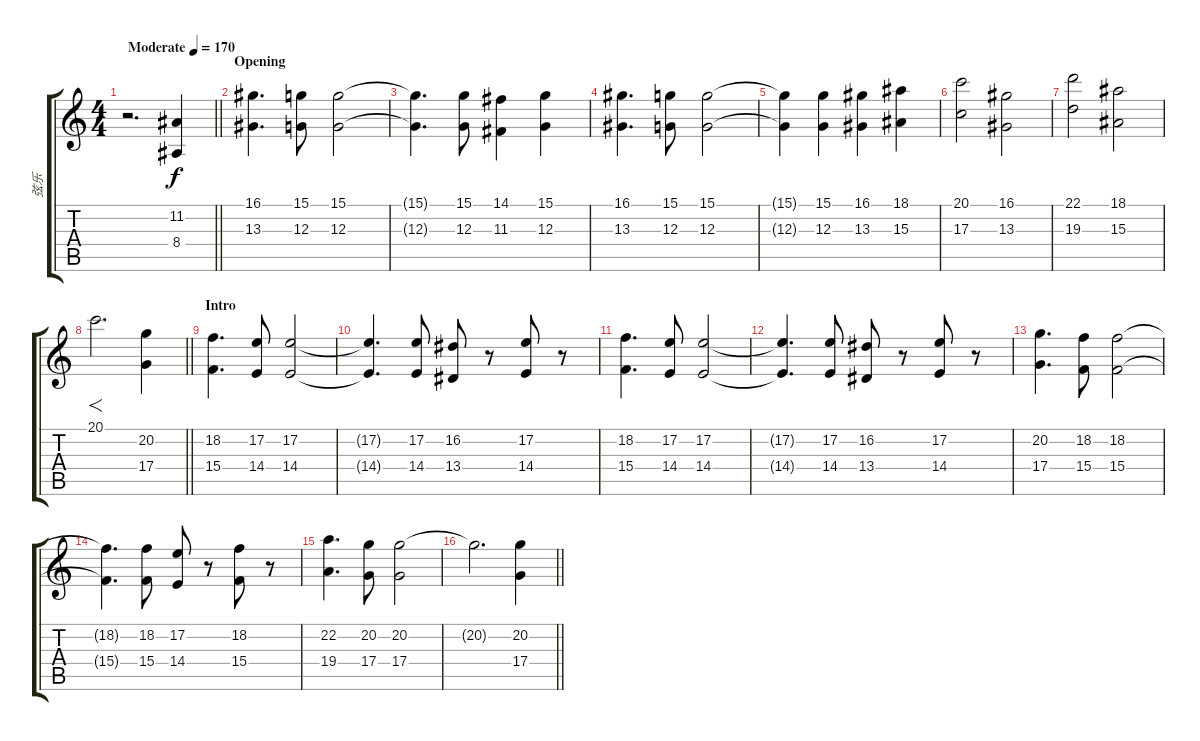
\track ("弦乐" "弦乐") {instrument stringensemble1}
\staff {score tabs}
\tuning (E4 B3 G3 D3 A2 E2) {hide}
\ts (4 4)
\tempo (170 "Moderate")
\clef g2
\barLineRight lightlight
\ks c
r.2{d dy f instrument stringensemble1} (11.2 8.4).4 |
\section ("" "Opening")
(16.1 13.3).4{d} (15.1 12.3).8 (15.1 12.3).2 |
(15.1{t} 12.3{t}).4{d} (15.1 12.3).8 (14.1 11.3).4 (15.1 12.3).4 |
(16.1 13.3).4{d} (15.1 12.3).8 (15.1 12.3).2 |
(15.1{t} 12.3{t}).4 (15.1 12.3).4 (16.1 13.3).4 (18.1 15.3).4 |
(20.1 17.3).2 (16.1 13.3).2 |
(22.1 19.3).2 (18.1 15.3).2 |
\barLineRight lightlight
20.1.2{f d} (20.2 17.4).4 |
\section ("" "Intro")
(18.2 15.4).4{d} (17.2 14.4).8 (17.2 14.4).2 |
(17.2{t} 14.4{t}).4{d} (17.2 14.4).8 (16.2 13.4).8 r.8 (17.2 14.4).8 r.8 |
(18.2 15.4).4{d} (17.2 14.4).8 (17.2 14.4).2 |
(17.2{t} 14.4{t}).4{d} (17.2 14.4).8 (16.2 13.4).8 r.8 (17.2 14.4).8 r.8 |
(20.2 17.4).4{d} (18.2 15.4).8 (18.2 15.4).2 |
(18.2{t} 15.4{t}).4{d} (18.2 15.4).8 (17.2 14.4).8 r.8 (18.2 15.4).8 r.8 |
(22.2 19.4).4{d} (20.2 17.4).8 (20.2 17.4).2 |
\barLineRight lightlight
20.2{t}.2{d} (20.2 17.4).4
